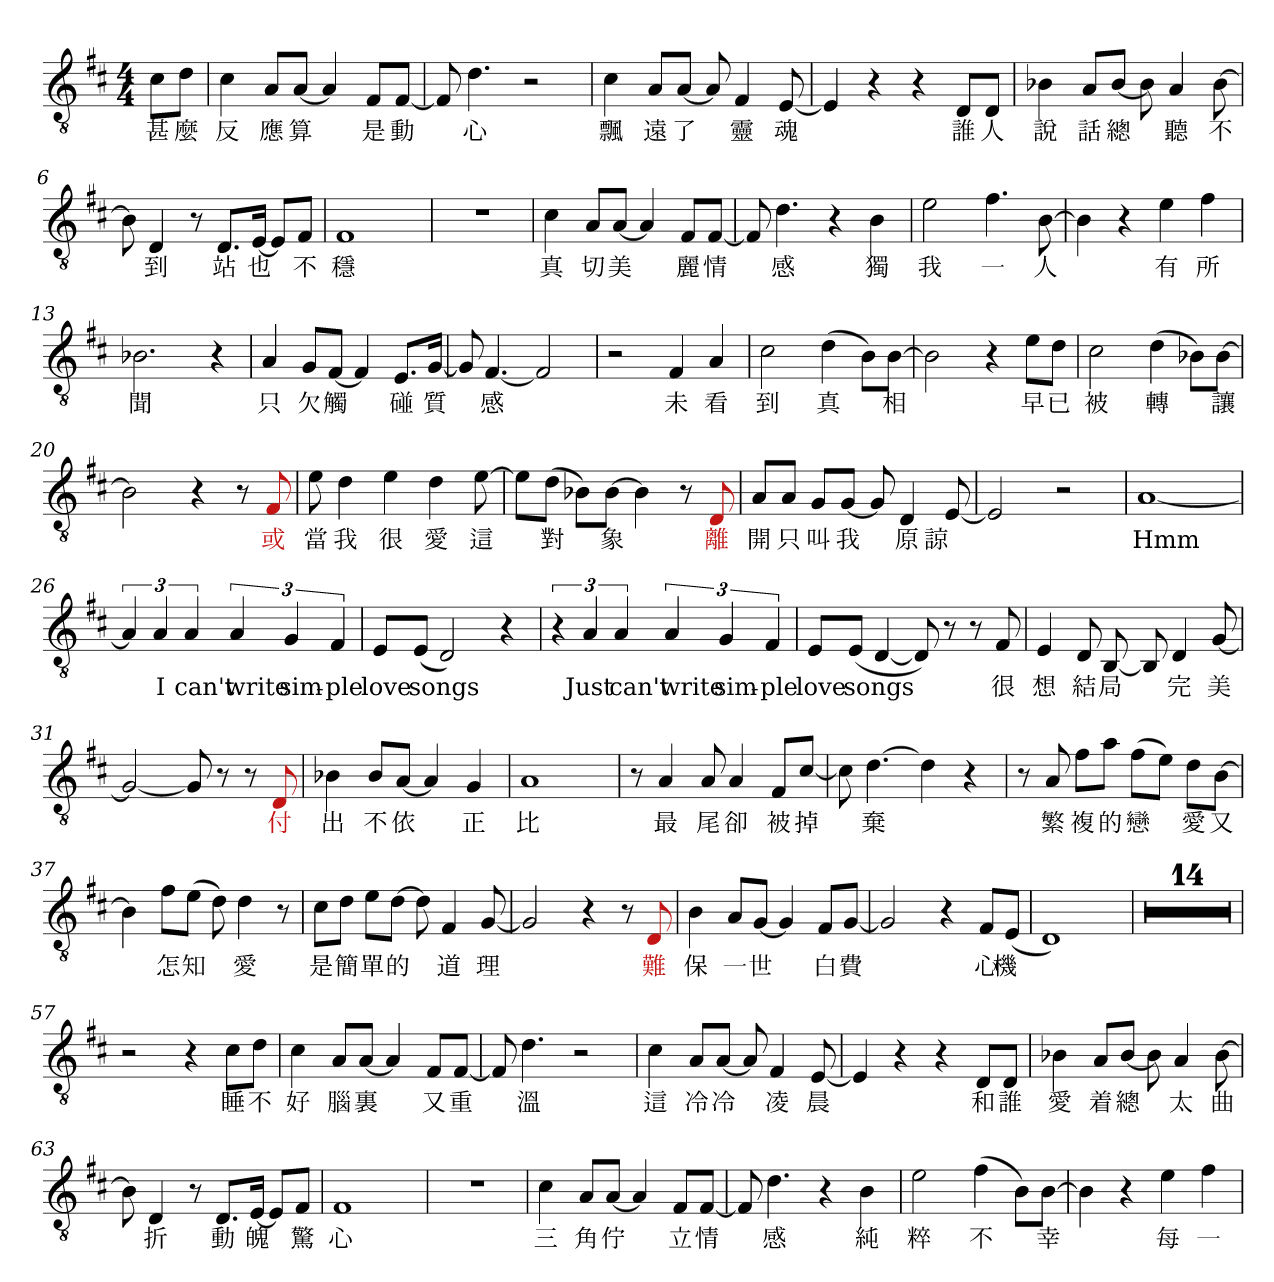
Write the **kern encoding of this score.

**kern	**text
*part1	*part1
*staff1	*staff1
*clefGv2	*
*k[f#c#]	*
*D:	*
*M4/4	*
*MM120	*
=	=
8c#L	甚
8dJ	麼
=1	=1
4c#	反
8AL	應
[8AJ	算
4A]	.
8F#L	是
[8F#J	動
=2	=2
8F#]	.
4.d	心
2r	.
=3	=3
4c#	飄
8AL	遠
[8AJ	了
8A]	.
4F#	靈
[8E	魂
=4	=4
4E]	.
4r	.
4r	.
8DL	誰
8DJ	人
=5	=5
4B-X	說
8AL	話
[8B-J	總
8B-]	.
4A	聽
[8B-	不
=6	=6
8B-]	.
4D	到
8r	.
8.DL	站
[16EJk	也
8EL]	.
8F#J	不
=7	=7
1F#	穩
=8	=8
1r	.
=9	=9
4c#	真
8AL	切
[8AJ	美
4A]	.
8F#L	麗
[8F#J	情
=10	=10
8F#]	.
4.d	感
4r	.
4B	獨
=11	=11
2e	我
4.f#	一
[8B	人
=12	=12
4B]	.
4r	.
4e	有
4f#	所
=13	=13
2.B-X	聞
4r	.
=14	=14
4A	只
8GL	欠
[8F#J	觸
4F#]	.
8.EL	碰
[16GJk	質
=15	=15
8G]	.
[4.F#	感
2F#]	.
=16	=16
2r	.
4F#	未
4A	看
=17	=17
2c#	到
(4d	真
8BL)	.
[8BJ	相
=18	=18
2B]	.
4r	.
8eL	早
8dJ	已
=19	=19
2c#	被
(4d	轉
8B-XL)	.
[8B-J	讓
=20	=20
2B-]	.
4r	.
8r	.
8Rf	或
=21	=21
8e	當
4d	我
4e	很
4d	愛
[8e	這
=22	=22
8eL]	.
(8dJ	對
8B-XL)	.
[8B-J	象
4B-]	.
8r	.
8Rd	離
=23	=23
8AL	開
8AJ	只
8GL	叫
[8GJ	我
8G]	.
4D	原
[8E	諒
=24	=24
2E]	.
2r	.
=25	=25
[1A	Hmm
=26	=26
6A]	.
6A	I
6A	can't
6A	write
6G	sim-
6F#	-ple
=27	=27
8EL	love
(8EJ	songs
2D)	.
4r	.
=28	=28
6r	.
6A	Just
6A	can't
6A	write
6G	sim-
6F#	-ple
=29	=29
8EL	love
(8EJ	songs
[4D	.
8D])	.
8r	.
8r	.
8F#	很
=30	=30
4E	想
8D	結
[8BB	局
8BB]	.
4D	完
[8G	美
=31	=31
2G_	.
8G]	.
8r	.
8r	.
8Rd	付
=32	=32
4B-X	出
8B-L	不
[8AJ	依
4A]	.
4G	正
=33	=33
1A	比
=34	=34
8r	.
4A	最
8A	尾
4A	卻
8F#L	被
[8c#J	掉
=35	=35
8c#]	.
[4.d	棄
4d]	.
4r	.
=36	=36
8r	.
8A	繁
8f#L	複
8aJ	的
(8f#L	戀
8eJ)	.
8dL	愛
[8BJ	又
=37	=37
4B]	.
8f#L	怎
(8eJ	知
8d)	.
4d	愛
8r	.
=38	=38
8c#L	是
8dJ	簡
8eL	單
[8dJ	的
8d]	.
4F#	道
[8G	理
=39	=39
2G]	.
4r	.
8r	.
8Rd	難
=40	=40
4B	保
8AL	一
[8GJ	世
4G]	.
8F#L	白
[8GJ	費
=41	=41
2G]	.
4r	.
8F#L	心
(8EJ	機
=42	=42
1D)	.
=43	=43
1r	.
=44	=44
1r	.
=45	=45
1r	.
=46	=46
1r	.
=47	=47
1r	.
=48	=48
1r	.
=49	=49
1r	.
=50	=50
1r	.
=51	=51
1r	.
=52	=52
1r	.
=53	=53
1r	.
=54	=54
1r	.
=55	=55
1r	.
=56	=56
1r	.
=57	=57
2r	.
4r	.
8c#L	睡
8dJ	不
=58	=58
4c#	好
8AL	腦
[8AJ	裏
4A]	.
8F#L	又
[8F#J	重
=59	=59
8F#]	.
4.d	溫
2r	.
=60	=60
4c#	這
8AL	冷
[8AJ	冷
8A]	.
4F#	凌
[8E	晨
=61	=61
4E]	.
4r	.
4r	.
8DL	和
8DJ	誰
=62	=62
4B-X	愛
8AL	着
[8B-J	總
8B-]	.
4A	太
[8B-	曲
=63	=63
8B-]	.
4D	折
8r	.
8.DL	動
[16EJk	魄
8EL]	.
8F#J	驚
=64	=64
1F#	心
=65	=65
1r	.
=66	=66
4c#	三
8AL	角
[8AJ	佇
4A]	.
8F#L	立
[8F#J	情
=67	=67
8F#]	.
4.d	感
4r	.
4B	純
=68	=68
2e	粹
(4f#	不
8BL)	.
[8BJ	幸
=69	=69
4B]	.
4r	.
4e	每
4f#	一
=	=
*-	*-
